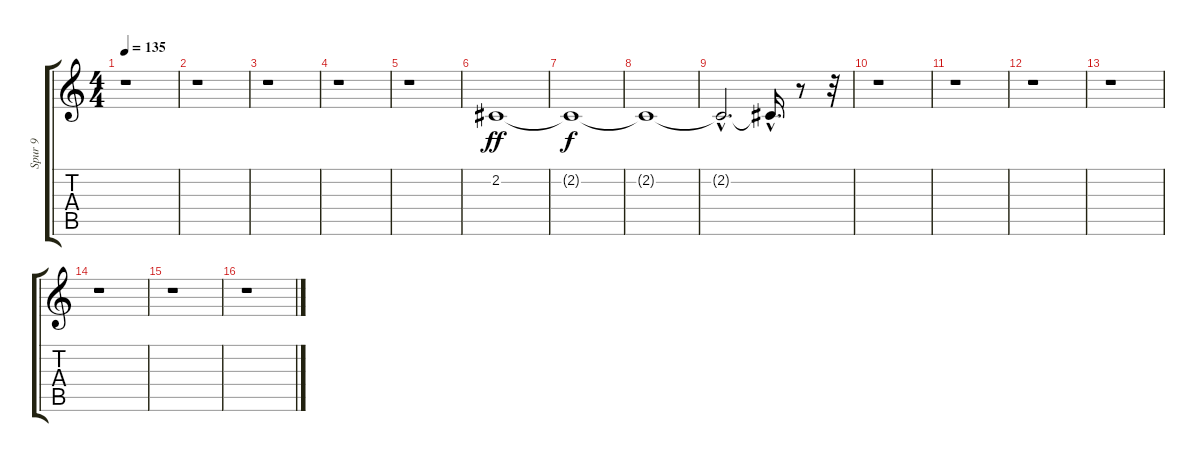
\track ("Spur 9" "Spur 9") {instrument seashore}
\staff {score tabs}
\tuning (E4 B3 G3 D3 A2 E2) {hide}
\ts (4 4)
\tempo 135
\clef g2
\ks c
r.1{dy ff instrument seashore} |
r.1 |
r.1 |
r.1 |
r.1 |
2.2.1{balance 6 instrument seashore} |
2.2{t}.1{dy f} |
2.2{t}.1 |
2.2{hac t}.2{d} 2.2{hac t}.16{d} r.8 r.32 |
r.1 |
r.1 |
r.1 |
r.1 |
r.1 |
r.1 |
r.1
